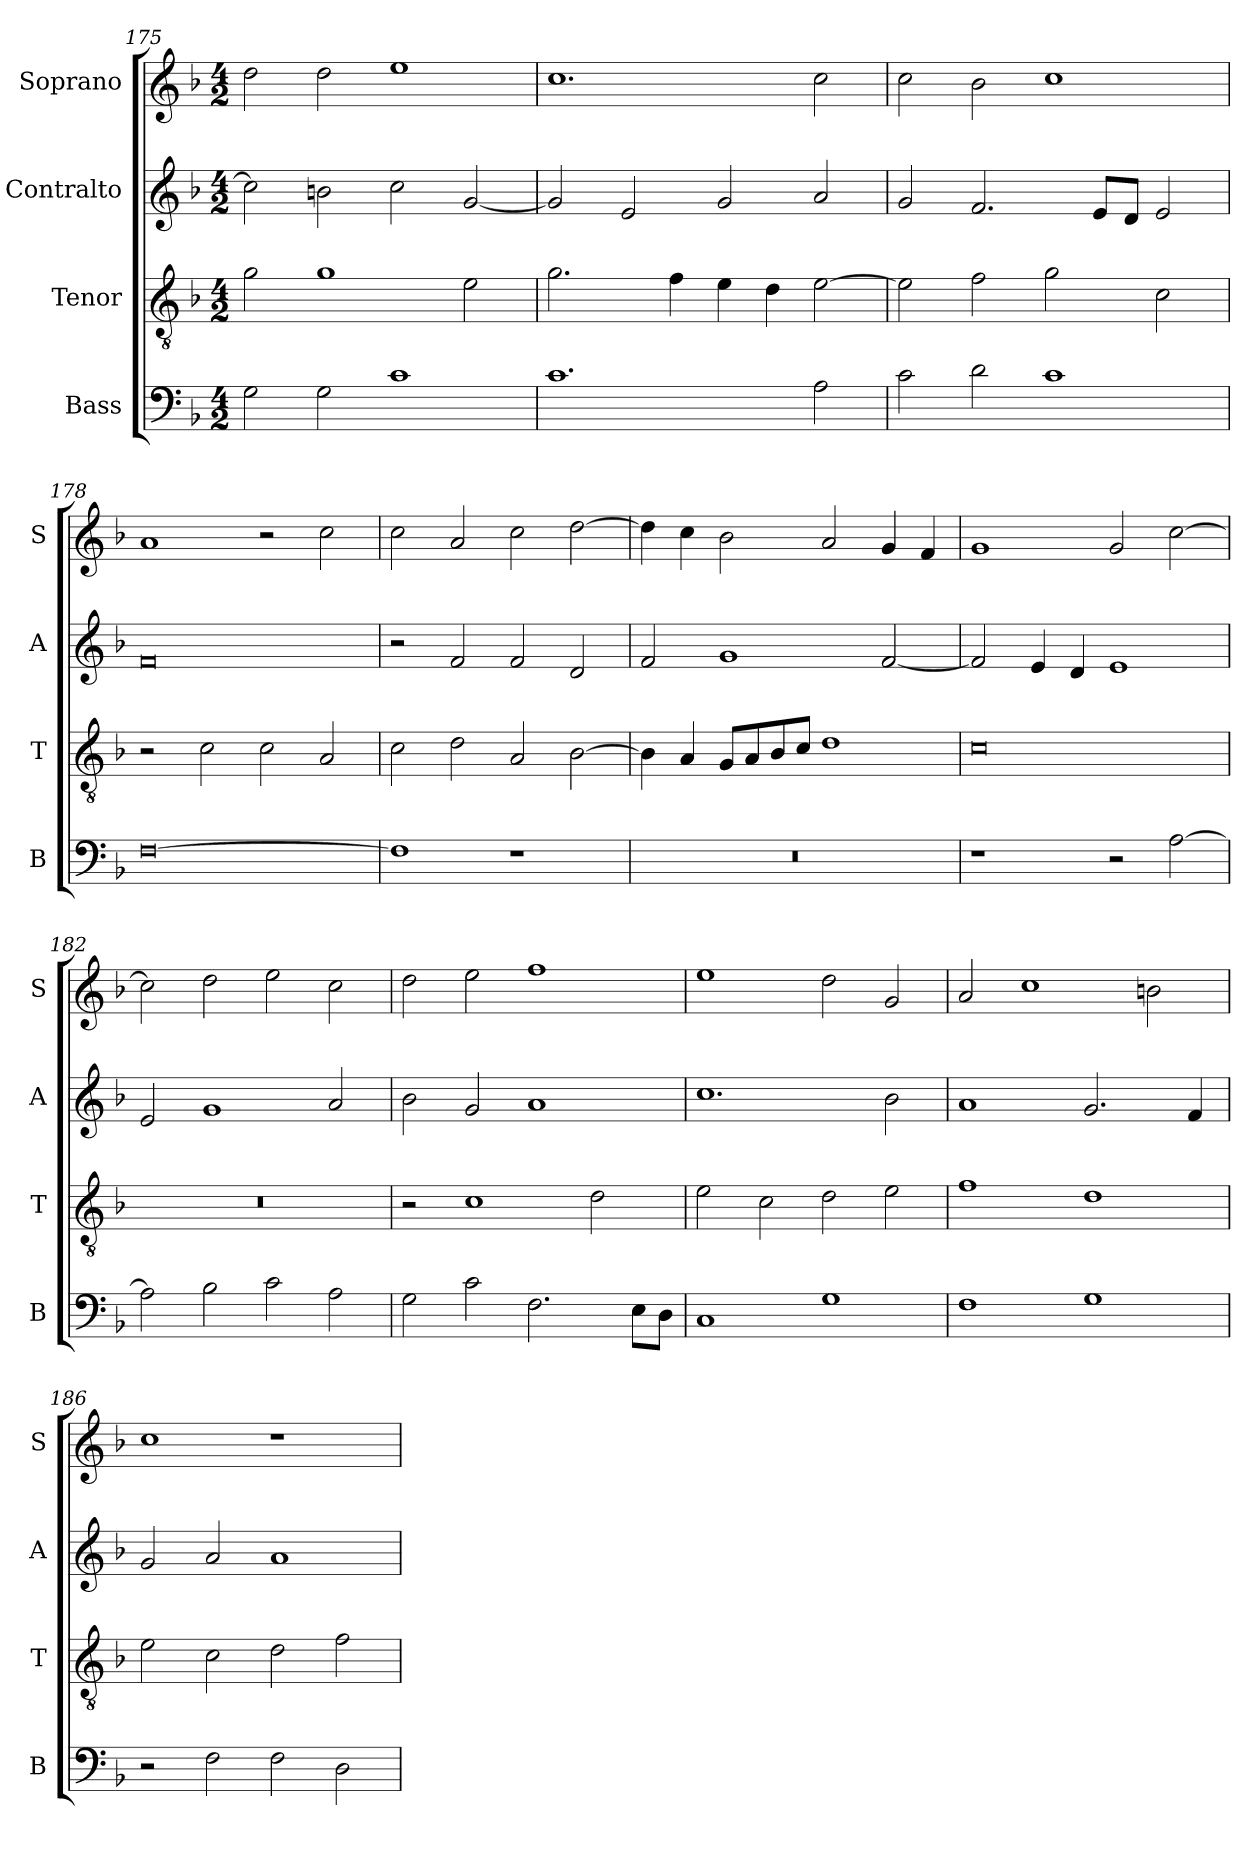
**kern	**kern	**kern	**kern
*part4	*part3	*part2	*part1
*staff4	*staff3	*staff2	*staff1
*I"Bass	*I"Tenor	*I"Contralto	*I"Soprano
*I'B	*I'T	*I'A	*I'S
*clefF4	*clefGv2	*clefG2	*clefG2
*k[b-]	*k[b-]	*k[b-]	*k[b-]
*F:ion	*F:ion	*F:ion	*F:ion
*M4/2	*M4/2	*M4/2	*M4/2
=175	=175	=175	=175
2G	2g	2cc]	2dd
2G	1g	2bn	2dd
1c	.	2cc	1ee
.	2e	[2g	.
=176	=176	=176	=176
1.c	2.g	2g]	1.cc
.	.	2e	.
.	4f	.	.
.	4e	2g	.
.	4d	.	.
2A	[2e	2a	2cc
=177	=177	=177	=177
2c	2e]	2g	2cc
2d	2f	2.f	2b-
1c	2g	.	1cc
.	.	8e/L	.
.	.	8d/J	.
.	2c	2e	.
=178	=178	=178	=178
[0F	2r	0f	1a
.	2c	.	.
.	2c	.	2r
.	2A	.	2cc
=179	=179	=179	=179
1F]	2c	2r	2cc
.	2d	2f	2a
1r	2A	2f	2cc
.	[2B-	2d	[2dd
=180	=180	=180	=180
0r	4B-]	2f	4dd]
.	4A	.	4cc
.	8G/L	1g	2b-
.	8A/	.	.
.	8B-/	.	.
.	8c/J	.	.
.	1d	.	2a
.	.	[2f	4g
.	.	.	4f
=181	=181	=181	=181
1r	0c	2f]	1g
.	.	4e	.
.	.	4d	.
2r	.	1e	2g
[2A	.	.	[2cc
=182	=182	=182	=182
2A]	0r	2e	2cc]
2B-	.	1g	2dd
2c	.	.	2ee
2A	.	2a	2cc
=183	=183	=183	=183
2G	2r	2b-	2dd
2c	1c	2g	2ee
2.F	.	1a	1ff
.	2d	.	.
8E\L	.	.	.
8D\J	.	.	.
=184	=184	=184	=184
1C	2e	1.cc	1ee
.	2c	.	.
1G	2d	.	2dd
.	2e	2b-	2g
=185	=185	=185	=185
1F	1f	1a	2a
.	.	.	1cc
1G	1d	2.g	.
.	.	.	2bn
.	.	4f	.
=186	=186	=186	=186
2r	2e	2g	1cc
2F	2c	2a	.
2F	2d	1a	1r
2D	2f	.	.
=	=	=	=
*-	*-	*-	*-
